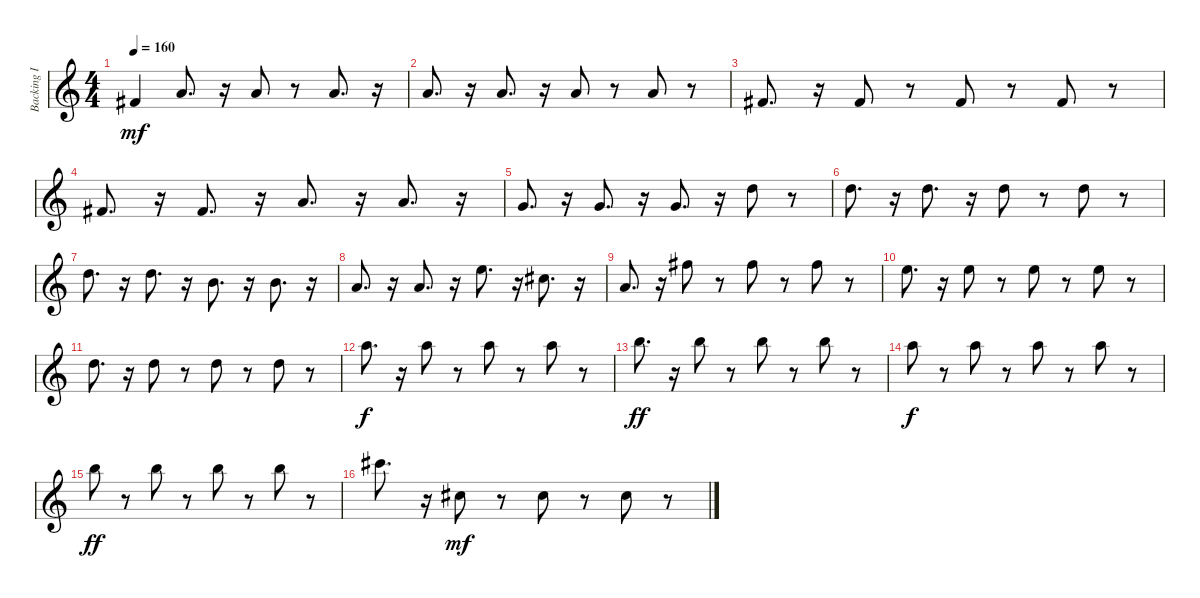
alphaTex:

\track ("Backing I" "Backing I") {instrument stringensemble2}
\staff {score}
\tuning (E4 B3 G3 D3 A2 E2) {hide}
\ts (4 4)
\tempo 160
\clef g2
\ks c
11.3.4{dy mf} 10.2.8{d} r.16 10.2.8 r.8 10.2.8{d} r.16 |
10.2.8{d} r.16 10.2.8{d} r.16 10.2.8 r.8 10.2.8 r.8 |
11.3.8{d} r.16 11.3.8 r.8 11.3.8 r.8 11.3.8 r.8 |
11.3.8{d} r.16 11.3.8{d} r.16 10.2.8{d} r.16 10.2.8{d} r.16 |
8.2.8{d} r.16 8.2.8{d} r.16 8.2.8{d} r.16 10.1.8 r.8 |
10.1.8{d} r.16 10.1.8{d} r.16 10.1.8 r.8 10.1.8 r.8 |
10.1.8{d} r.16 10.1.8{d} r.16 7.1.8{d} r.16 7.1.8{d} r.16 |
5.1.8{d} r.16 5.1.8{d} r.16 12.1.8{d} r.16 9.1.8{d} r.16 |
10.2.8{d} r.16 14.1.8 r.8 14.1.8 r.8 14.1.8 r.8 |
12.1.8{d} r.16 12.1.8 r.8 12.1.8 r.8 12.1.8 r.8 |
10.1.8{d} r.16 10.1.8 r.8 10.1.8 r.8 10.1.8 r.8 |
17.1.8{d dy f} r.16 17.1.8 r.8 17.1.8 r.8 17.1.8 r.8 |
19.1.8{d dy ff} r.16 19.1.8 r.8 19.1.8 r.8 19.1.8 r.8 |
17.1.8{dy f} r.8 17.1.8 r.8 17.1.8 r.8 17.1.8 r.8 |
19.1.8{dy ff} r.8 19.1.8 r.8 19.1.8 r.8 19.1.8 r.8 |
21.1.8{d} r.16 18.3.8{dy mf} r.8 18.3.8 r.8 18.3.8 r.8
